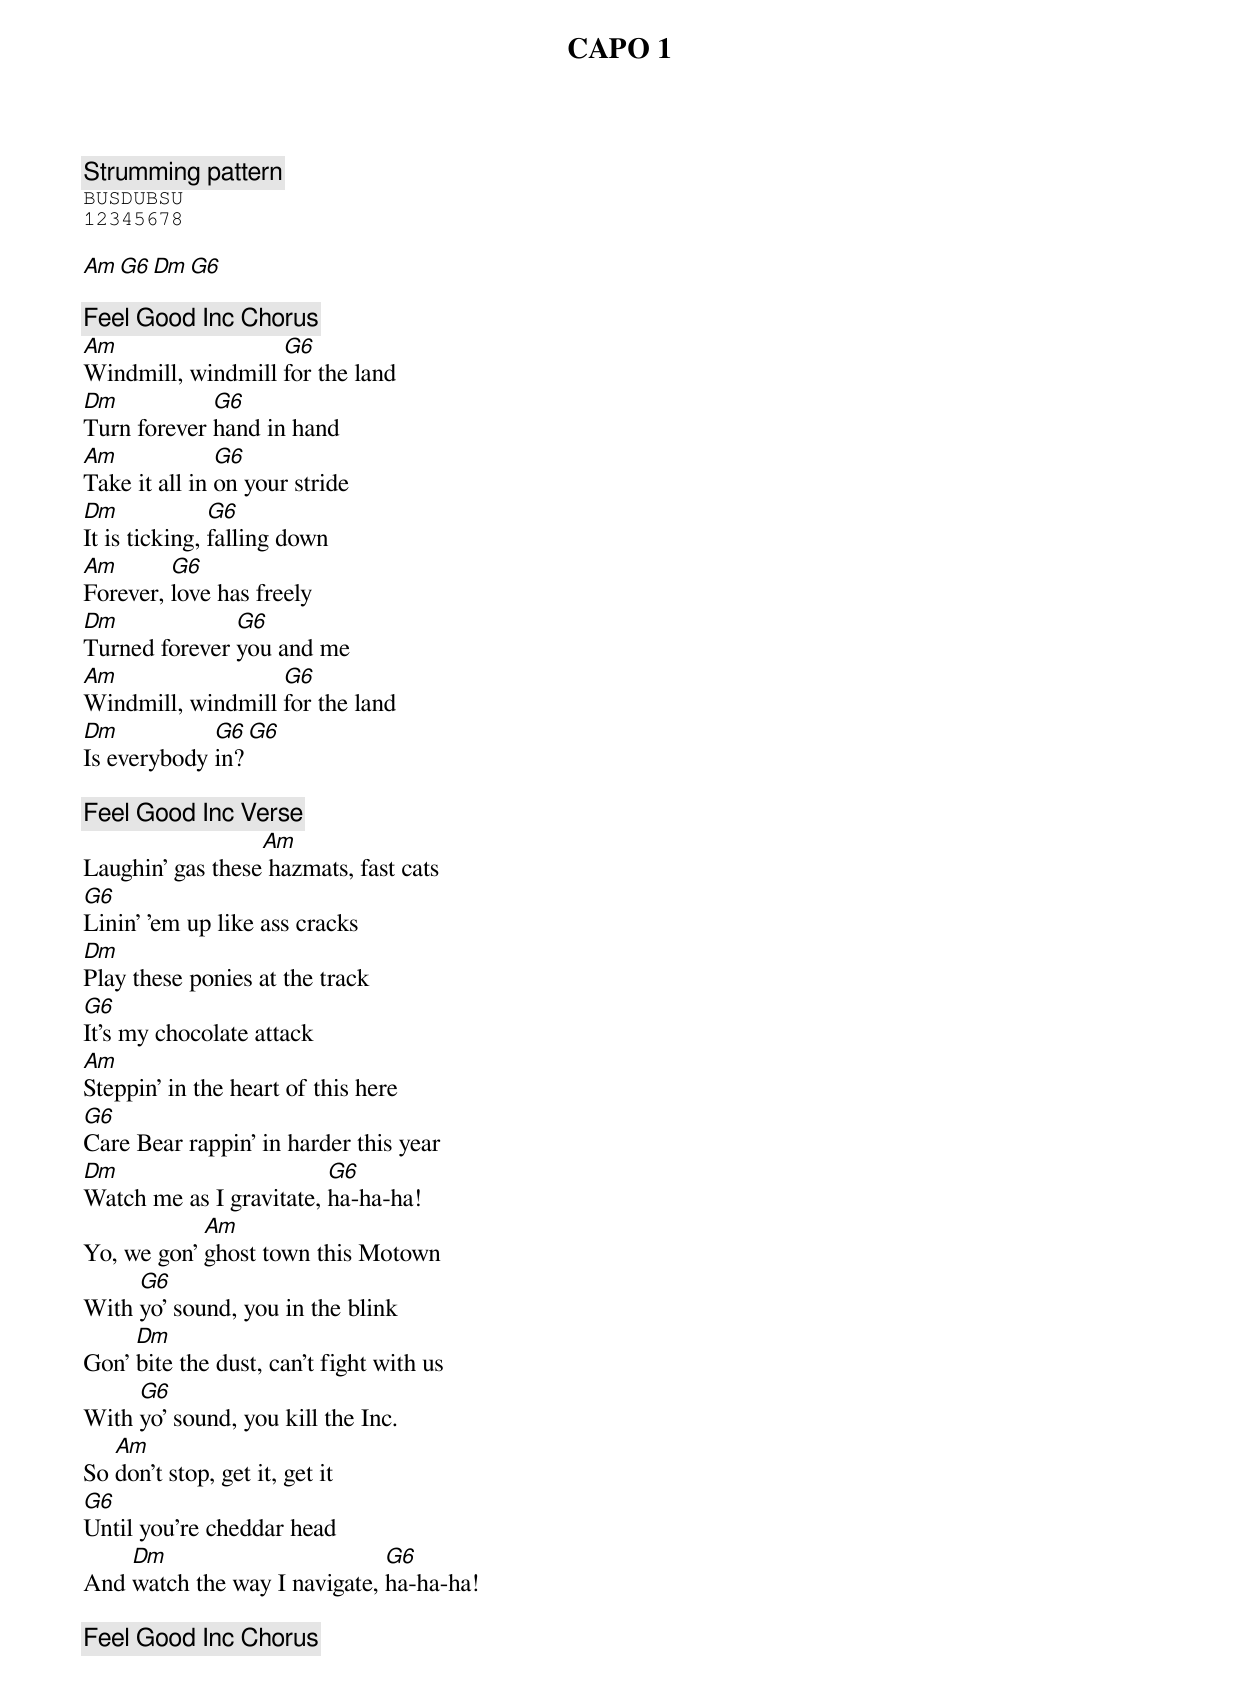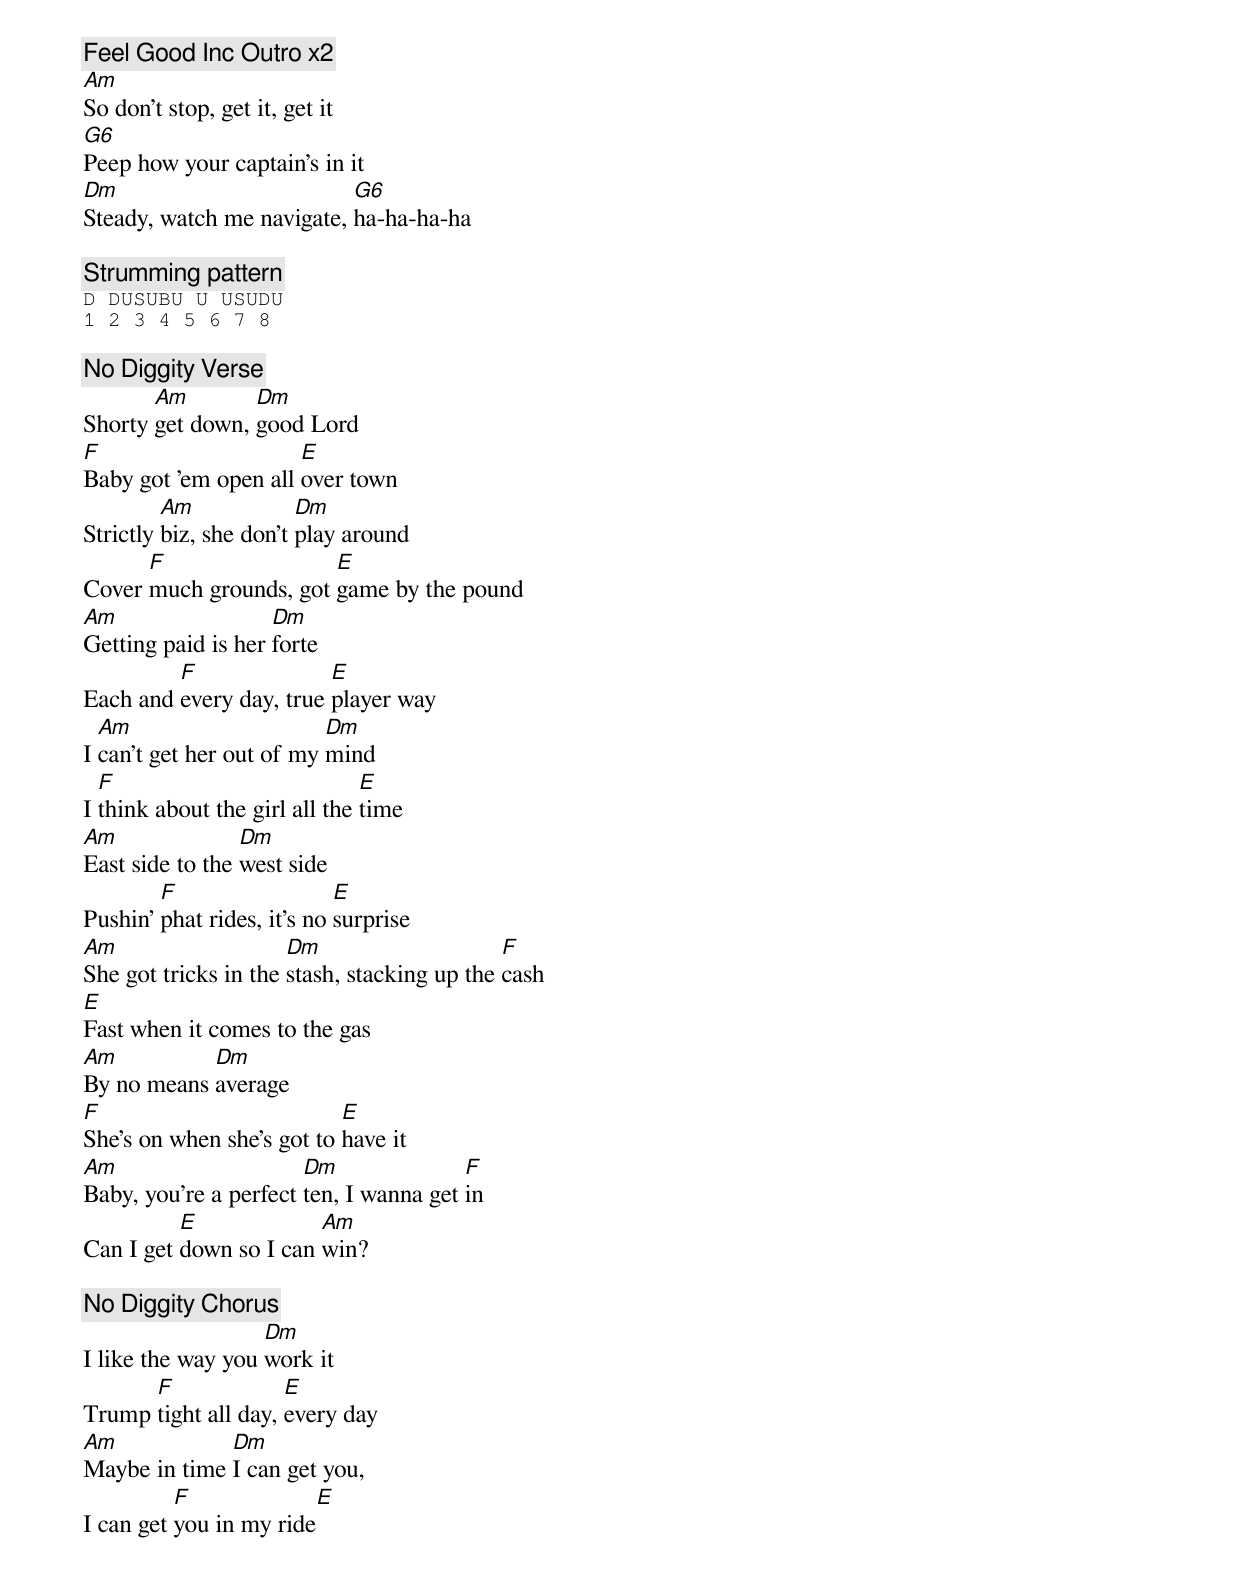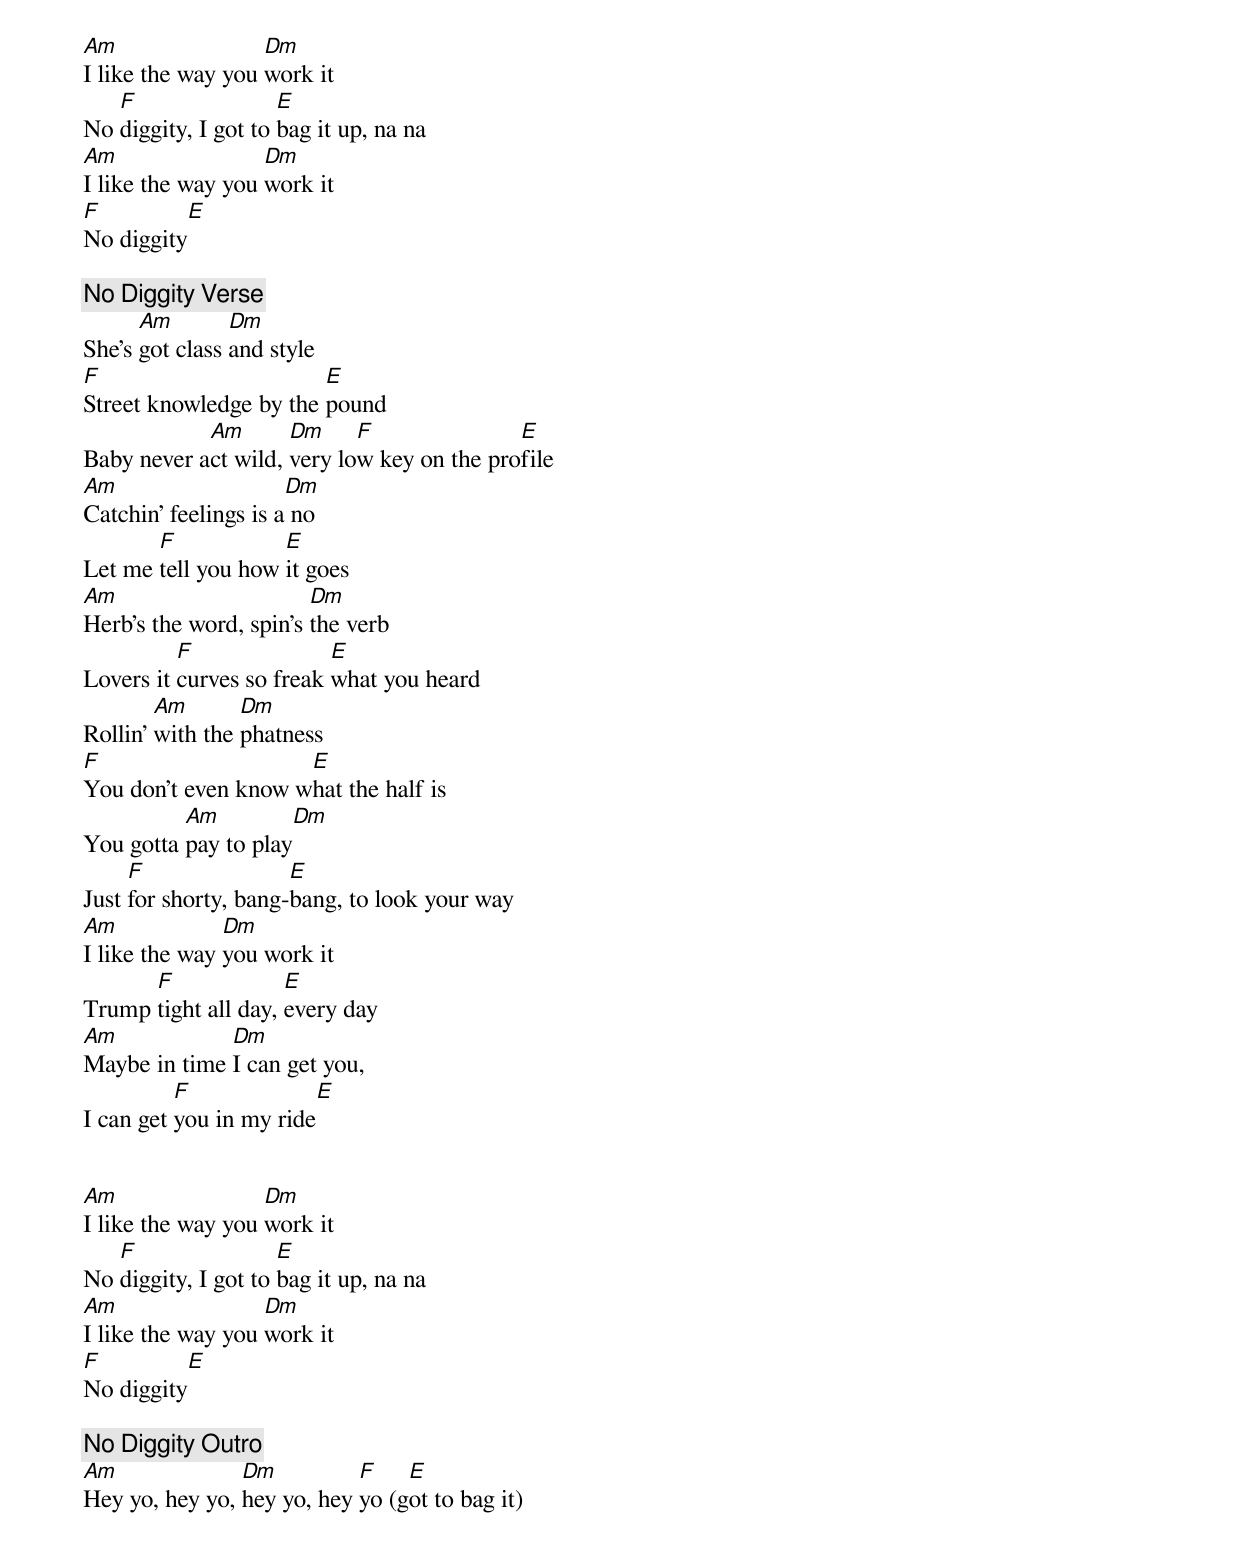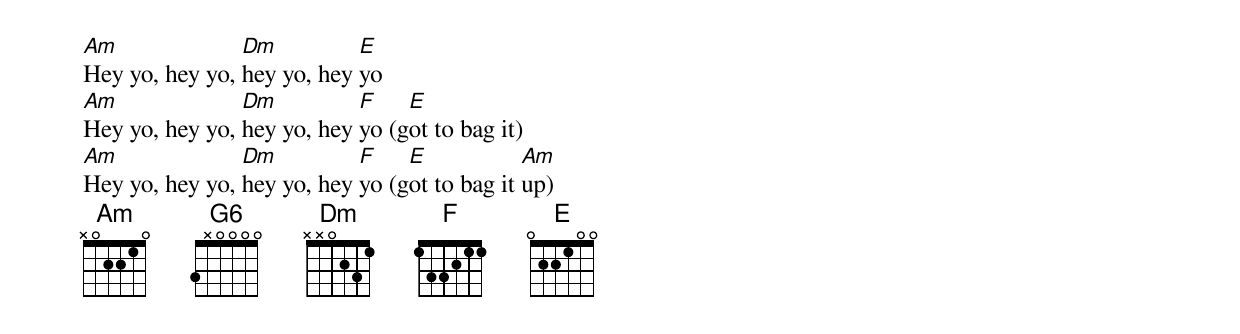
CAPO 1

[Strumming pattern]
BUSDUBSU
12345678

Am G6 Dm G6

[Feel Good Inc Chorus]
Am                 G6
Windmill, windmill for the land
Dm           G6
Turn forever hand in hand
Am             G6
Take it all in on your stride
Dm             G6
It is ticking, falling down
Am       G6
Forever, love has freely
Dm             G6
Turned forever you and me
Am                 G6
Windmill, windmill for the land
Dm           G6  G6
Is everybody in?

[Feel Good Inc Verse]
                  Am
Laughin' gas these hazmats, fast cats
G6
Linin' 'em up like ass cracks
Dm
Play these ponies at the track
G6
It's my chocolate attack
Am
Steppin' in the heart of this here
G6
Care Bear rappin' in harder this year
Dm                       G6
Watch me as I gravitate, ha-ha-ha!
            Am
Yo, we gon' ghost town this Motown
     G6
With yo' sound, you in the blink
     Dm
Gon' bite the dust, can't fight with us
     G6
With yo' sound, you kill the Inc.
   Am
So don't stop, get it, get it
G6
Until you're cheddar head
    Dm                        G6
And watch the way I navigate, ha-ha-ha!

[Feel Good Inc Chorus]

[Feel Good Inc Outro x2]
Am
So don't stop, get it, get it
G6
Peep how your captain's in it
Dm                         G6
Steady, watch me navigate, ha-ha-ha-ha

[Strumming pattern]
D DUSUBU U USUDU
1 2 3 4 5 6 7 8

[No Diggity Verse]
       Am        Dm
Shorty get down, good Lord
F                     E
Baby got 'em open all over town
         Am             Dm
Strictly biz, she don't play around
      F                 E
Cover much grounds, got game by the pound
Am                  Dm
Getting paid is her forte
         F               E
Each and every day, true player way
  Am                      Dm
I can't get her out of my mind
  F                            E
I think about the girl all the time
Am               Dm
East side to the west side
        F                   E
Pushin' phat rides, it's no surprise
Am                    Dm                     F
She got tricks in the stash, stacking up the cash
E
Fast when it comes to the gas
Am          Dm
By no means average
F                          E
She's on when she's got to have it
Am                     Dm               F
Baby, you're a perfect ten, I wanna get in
          E             Am
Can I get down so I can win?

[No Diggity Chorus]
                   Dm
I like the way you work it
      F              E
Trump tight all day, every day
Am            Dm
Maybe in time I can get you,
          F               E
I can get you in my ride

Am                 Dm
I like the way you work it
   F                 E
No diggity, I got to bag it up, na na
Am                 Dm
I like the way you work it
F           E
No diggity

[No Diggity Verse]
      Am        Dm
She's got class and style
F                       E
Street knowledge by the pound
            Am       Dm     F               E
Baby never act wild, very low key on the profile
Am                    Dm
Catchin' feelings is a no
       F            E
Let me tell you how it goes
Am                      Dm
Herb's the word, spin's the verb
          F               E
Lovers it curves so freak what you heard
        Am       Dm
Rollin' with the phatness
F                    E
You don't even know what the half is
          Am           Dm
You gotta pay to play
     F                E
Just for shorty, bang-bang, to look your way
Am             Dm
I like the way you work it
      F              E
Trump tight all day, every day
Am            Dm
Maybe in time I can get you,
          F               E
I can get you in my ride


Am                 Dm
I like the way you work it
   F                 E
No diggity, I got to bag it up, na na
Am                 Dm
I like the way you work it
F           E
No diggity

[No Diggity Outro]
Am              Dm          F    E
Hey yo, hey yo, hey yo, hey yo (got to bag it)
Am              Dm          E
Hey yo, hey yo, hey yo, hey yo
Am              Dm          F    E
Hey yo, hey yo, hey yo, hey yo (got to bag it)
Am              Dm          F    E            Am
Hey yo, hey yo, hey yo, hey yo (got to bag it up)
